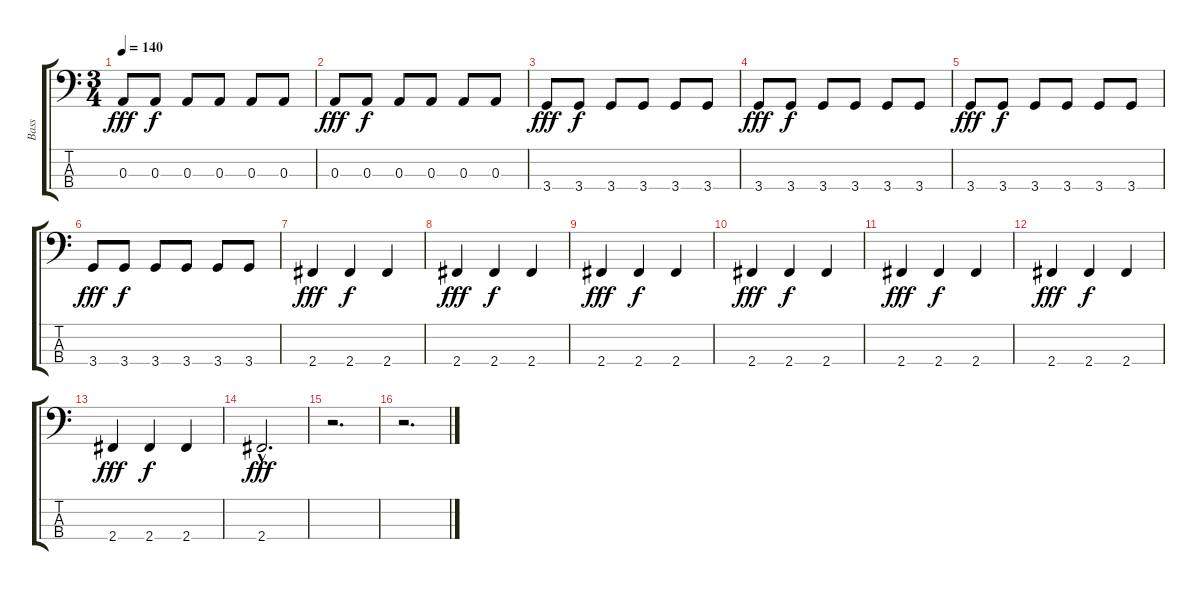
\track ("Bass" "Bass") {instrument electricbasspick}
\staff {score tabs}
\tuning (G2 D2 A1 E1) {hide}
\ts (3 4)
\tempo 140
\clef f4
\ks c
0.3.8{dy fff} 0.3.8{dy f} 0.3.8 0.3.8 0.3.8 0.3.8 |
0.3.8{dy fff} 0.3.8{dy f} 0.3.8 0.3.8 0.3.8 0.3.8 |
3.4.8{dy fff} 3.4.8{dy f} 3.4.8 3.4.8 3.4.8 3.4.8 |
3.4.8{dy fff} 3.4.8{dy f} 3.4.8 3.4.8 3.4.8 3.4.8 |
3.4.8{dy fff} 3.4.8{dy f} 3.4.8 3.4.8 3.4.8 3.4.8 |
3.4.8{dy fff} 3.4.8{dy f} 3.4.8 3.4.8 3.4.8 3.4.8 |
2.4.4{dy fff} 2.4.4{dy f} 2.4.4 |
2.4.4{dy fff} 2.4.4{dy f} 2.4.4 |
2.4.4{dy fff} 2.4.4{dy f} 2.4.4 |
2.4.4{dy fff} 2.4.4{dy f} 2.4.4 |
2.4.4{dy fff} 2.4.4{dy f} 2.4.4 |
2.4.4{dy fff} 2.4.4{dy f} 2.4.4 |
2.4.4{dy fff} 2.4.4{dy f} 2.4.4 |
2.4{hac}.2{d dy fff} |
r.2{d} |
r.2{d}
